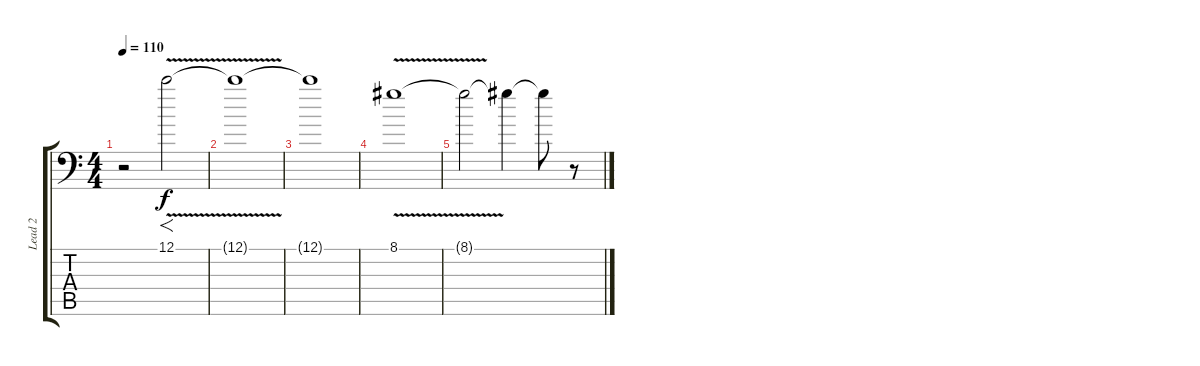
\track ("Lead 2" "Lead 2") {instrument overdrivenguitar}
\staff {score tabs}
\tuning (C4 G3 Eb3 Bb2 F2 Bb1) {hide}
\ts (4 4)
\tempo 110
\clef f4
\ks c
r.2{dy f} 12.1{v}.2{f} |
12.1{t}.1 |
12.1{t}.1 |
8.1{v}.1 |
8.1{t}.2 8.1{t}.4 8.1{t}.8 r.8
